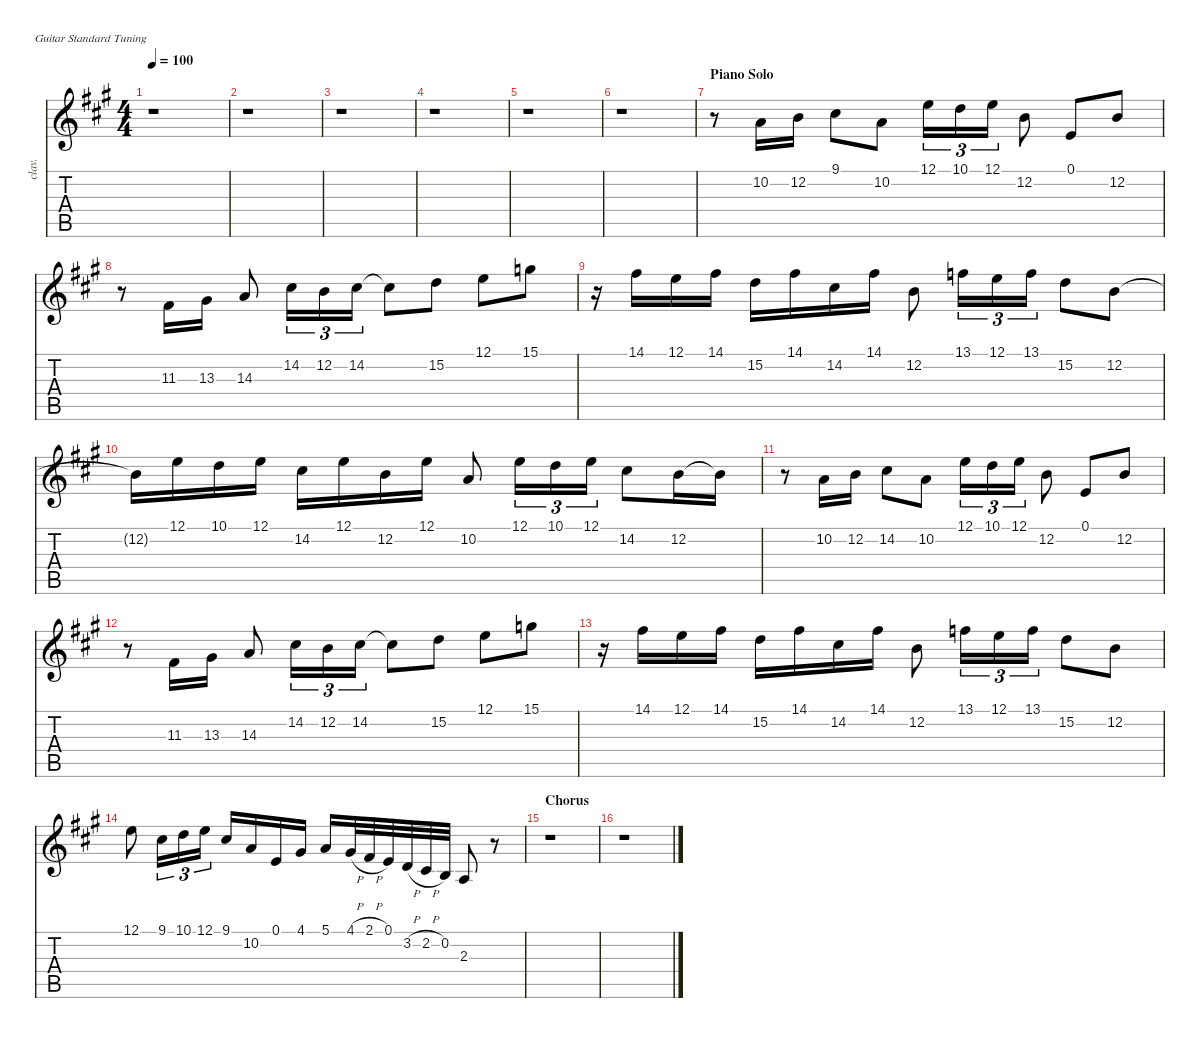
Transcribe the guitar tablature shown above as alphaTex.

\defaultSystemsLayout 4
\hideDynamics
\bracketExtendMode nobrackets
\track ("Right Hand" "clav.") {instrument clavinet}
\staff {score tabs}
\tuning (E4 B3 G3 D3 A2 E2)
\ts (4 4)
\tempo 100
\clef g2
\ks a
r.1{dy f beam Down} |
r.1{beam Down} |
r.1{beam Down} |
r.1{beam Down} |
r.1{beam Down} |
r.1{beam Down} |
\section ("" "Piano Solo")
r.8{beam Down} 10.2{acc forcenatural}.16{beam Up} 12.2{acc forcenatural}.16{beam Up} 9.1{acc #}.8{beam Down} 10.2{acc forcenatural}.8{beam Down} 12.1{acc forcenatural}.16{tu (3 2) beam Down} 10.1{acc forcenatural}.16{tu (3 2) beam Down} 12.1{acc forcenatural}.16{tu (3 2) beam Down} 12.2{acc forcenatural}.8{beam Down} 0.1{acc forcenatural}.8{beam Up} 12.2{acc forcenatural}.8{beam Up} |
r.8{beam Down} 11.3{acc #}.16{beam Up} 13.3{acc #}.16{beam Up} 14.3{acc forcenatural}.8{beam Up} 14.2{acc #}.16{tu (3 2) beam Down} 12.2{acc forcenatural}.16{tu (3 2) beam Down} 14.2{acc #}.16{tu (3 2) beam Down} 14.2{t acc #}.8{beam Down} 15.2{acc forcenatural}.8{beam Down} 12.1{acc forcenatural}.8{beam Down} 15.1{acc forcenatural}.8{beam Down} |
r.16{beam Down} 14.1{acc #}.16{beam Down} 12.1{acc forcenatural}.16{beam Down} 14.1{acc #}.16{beam Down} 15.2{acc forcenatural}.16{beam Down} 14.1{acc #}.16{beam Down} 14.2{acc #}.16{beam Down} 14.1{acc #}.16{beam Down} 12.2{acc forcenatural}.8{beam Down} 13.1{acc forcenatural}.16{tu (3 2) beam Down} 12.1{acc forcenatural}.16{tu (3 2) beam Down} 13.1{acc forcenatural}.16{tu (3 2) beam Down} 15.2{acc forcenatural}.8{beam Down} 12.2{acc forcenatural}.8{beam Down} |
12.2{t acc forcenatural}.16{beam Down} 12.1{acc forcenatural}.16{beam Down} 10.1{acc forcenatural}.16{beam Down} 12.1{acc forcenatural}.16{beam Down} 14.2{acc #}.16{beam Down} 12.1{acc forcenatural}.16{beam Down} 12.2{acc forcenatural}.16{beam Down} 12.1{acc forcenatural}.16{beam Down} 10.2{acc forcenatural}.8{beam Up} 12.1{acc forcenatural}.16{tu (3 2) beam Down} 10.1{acc forcenatural}.16{tu (3 2) beam Down} 12.1{acc forcenatural}.16{tu (3 2) beam Down} 14.2{acc #}.8{beam Down} 12.2{acc forcenatural}.16{beam Down} 12.2{t acc forcenatural}.16{beam Down} |
r.8{beam Down} 10.2{acc forcenatural}.16{beam Up} 12.2{acc forcenatural}.16{beam Up} 14.2{acc #}.8{beam Down} 10.2{acc forcenatural}.8{beam Down} 12.1{acc forcenatural}.16{tu (3 2) beam Down} 10.1{acc forcenatural}.16{tu (3 2) beam Down} 12.1{acc forcenatural}.16{tu (3 2) beam Down} 12.2{acc forcenatural}.8{beam Down} 0.1{acc forcenatural}.8{beam Up} 12.2{acc forcenatural}.8{beam Up} |
r.8{beam Down} 11.3{acc #}.16{beam Up} 13.3{acc #}.16{beam Up} 14.3{acc forcenatural}.8{beam Up} 14.2{acc #}.16{tu (3 2) beam Down} 12.2{acc forcenatural}.16{tu (3 2) beam Down} 14.2{acc #}.16{tu (3 2) beam Down} 14.2{t acc #}.8{beam Down} 15.2{acc forcenatural}.8{beam Down} 12.1{acc forcenatural}.8{beam Down} 15.1{acc forcenatural}.8{beam Down} |
r.16{beam Down} 14.1{acc #}.16{beam Down} 12.1{acc forcenatural}.16{beam Down} 14.1{acc #}.16{beam Down} 15.2{acc forcenatural}.16{beam Down} 14.1{acc #}.16{beam Down} 14.2{acc #}.16{beam Down} 14.1{acc #}.16{beam Down} 12.2{acc forcenatural}.8{beam Down} 13.1{acc forcenatural}.16{tu (3 2) beam Down} 12.1{acc forcenatural}.16{tu (3 2) beam Down} 13.1{acc forcenatural}.16{tu (3 2) beam Down} 15.2{acc forcenatural}.8{beam Down} 12.2{acc forcenatural}.8{beam Down} |
12.1{acc forcenatural}.8{beam Down} 9.1{acc #}.16{tu (3 2) beam Down} 10.1{acc forcenatural}.16{tu (3 2) beam Down} 12.1{acc forcenatural}.16{tu (3 2) beam Down} 9.1{acc #}.16{beam Up} 10.2{acc forcenatural}.16{beam Up} 0.1{acc forcenatural}.16{beam Up} 4.1{acc #}.16{beam Up} 5.1{acc forcenatural}.16{beam Up} 4.1{h acc #}.32{beam Up} 2.1{h acc #}.32{beam Up} 0.1{acc forcenatural}.32{beam Up} 3.2{h acc forcenatural}.32{beam Up} 2.2{h acc #}.32{beam Up} 0.2{acc forcenatural}.32{beam Up} 2.3{acc forcenatural}.8{beam Up} r.8{beam Down} |
\section ("" "Chorus")
r.1{beam Down} |
r.1{beam Down}
